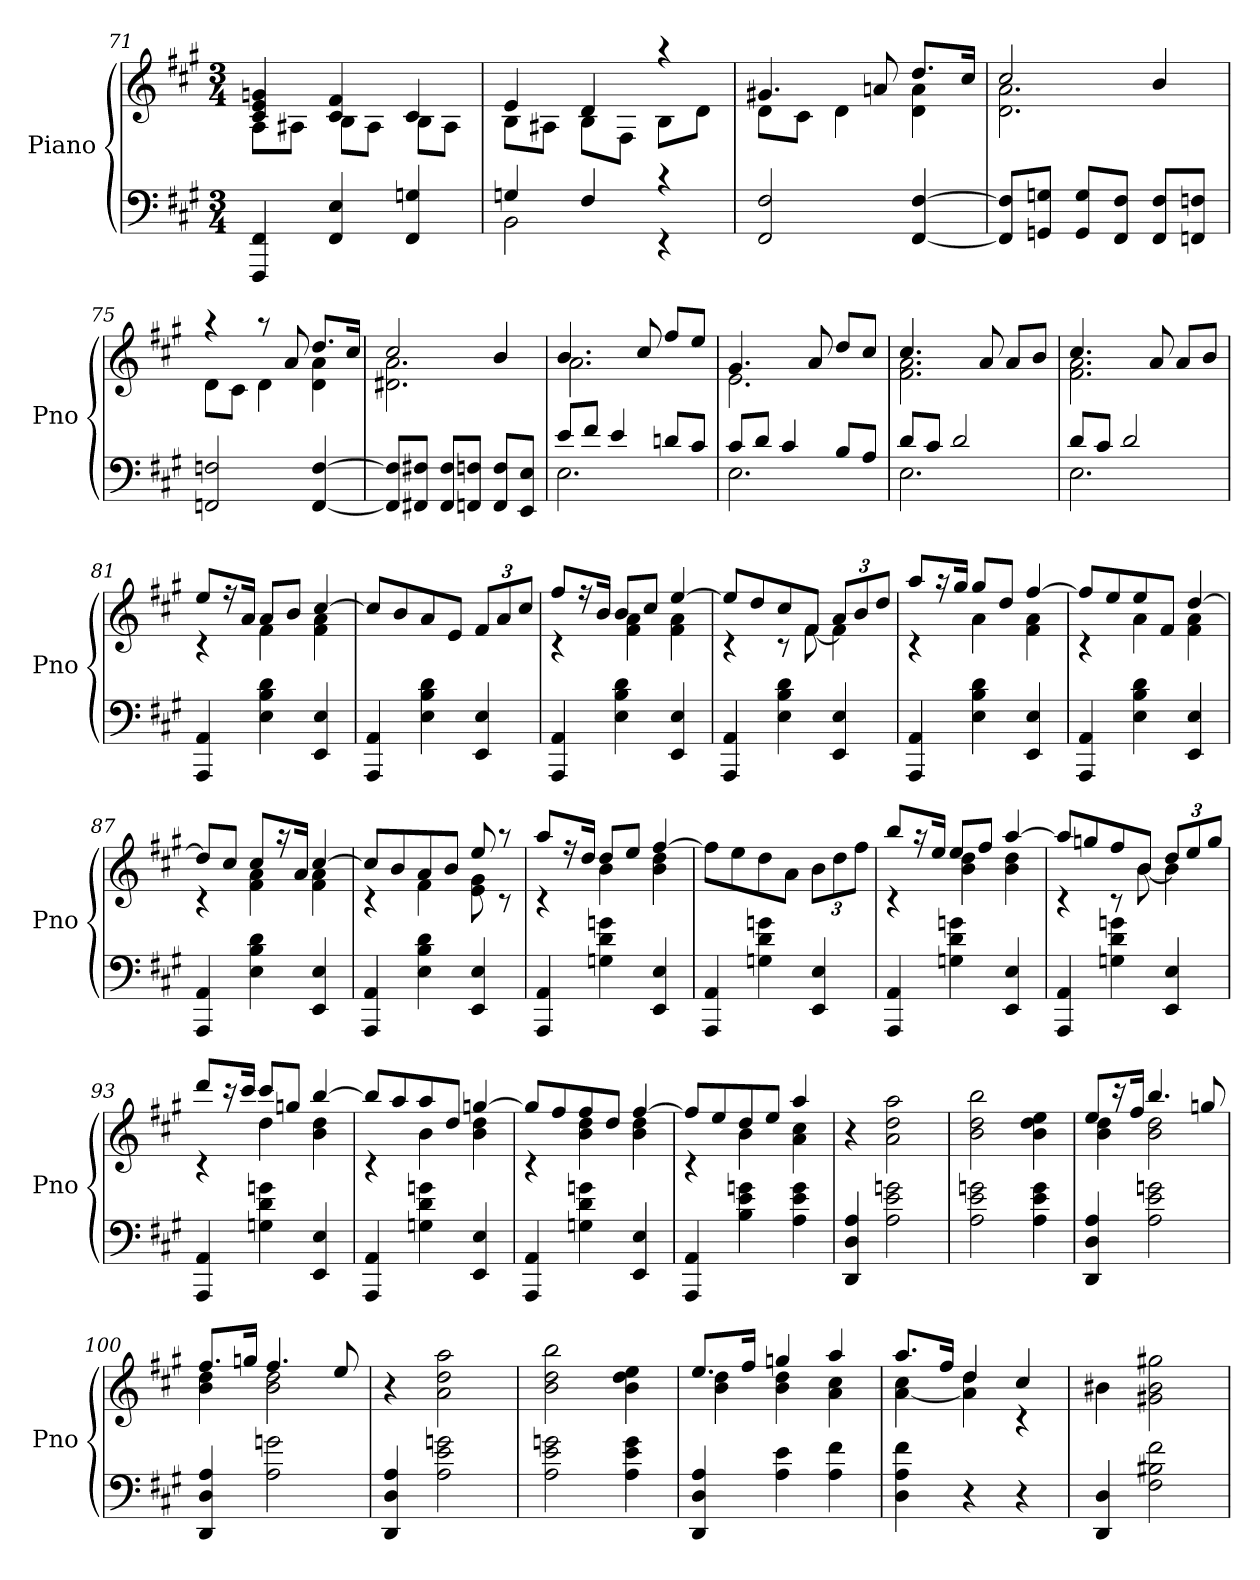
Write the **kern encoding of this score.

**kern	**kern
*part1	*part1
*staff2	*staff1
*I"Piano	*
*I'Pno	*
*clefF4	*clefG2
*k[f#c#g#]	*k[f#c#g#]
*f#:	*f#:
*M3/4	*M3/4
=71	=71
*	*^
4FFF# 4FF#	4c# 4e 4gn	8AL
.	.	8A#XJ
4FF# 4E	4c# 4f#	8BL
.	.	8A#J
4FF# 4Gn	4c#	8BL
.	.	8A#J
=72	=72	=72
*^	*	*
4Gn	2BB	4e	8BL
.	.	.	8A#XJ
4F#	.	4d	8BL
.	.	.	8F#J
4rc	4rEE	4raa	8BL
.	.	.	8dJ
*v	*v	*	*
=73	=73	=73
2FF# 2F#	4.g#X	8dL
.	.	8c#J
.	.	4d
.	8an	.
[4FF# [4F#	8.ddL	4d 4a
.	16cc#Jk	.
=74	=74	=74
8FF#] 8F#]L	2cc#	2.d 2.a
8GGn 8GnJ	.	.
8GG 8GL	.	.
8FF# 8F#J	.	.
8FF# 8F#L	4b	.
8FFn 8FnJ	.	.
=75	=75	=75
2FFn 2Fn	4raa	8dL
.	.	8c#J
.	8raa	4d
.	8a	.
[4FF [4F	8.ddL	4d 4a
.	16cc#Jk	.
=76	=76	=76
8FF] 8F]L	2cc#	2.d#X 2.a
8FF#X 8F#XJ	.	.
8FF# 8F#L	.	.
8FFn 8FnJ	.	.
8FF 8FL	4b	.
8EE 8EJ	.	.
=77	=77	=77
*^	*	*
8eL	2.E	4.b	2.a
8f#J	.	.	.
4e	.	.	.
.	.	8cc#	.
8dnL	.	8ff#L	.
8c#J	.	8eeJ	.
=78	=78	=78	=78
8c#L	2.E	4.g#	2.e
8dJ	.	.	.
4c#	.	.	.
.	.	8a	.
8BL	.	8ddL	.
8AJ	.	8cc#J	.
=79	=79	=79	=79
8dL	2.E	4.cc#	2.f# 2.a
8c#J	.	.	.
2d	.	.	.
.	.	8a	.
.	.	8aL	.
.	.	8bJ	.
=80	=80	=80	=80
8dL	2.E	4.cc#	2.f# 2.a
8c#J	.	.	.
2d	.	.	.
.	.	8a	.
.	.	8aL	.
.	.	8bJ	.
*v	*v	*	*
=81	=81	=81
4AAA 4AA	8eeL	4rc
.	16r	.
.	16aJk	.
4E 4B 4d	8aL	4f#
.	8bJ	.
4EE 4E	[4cc#	4f# 4a
*	*v	*v
=82	=82
4AAA 4AA	8cc#L]
.	8b
4E 4B 4d	8a
.	8eJ
4EE 4E	12f#L
.	12a
.	12cc#J
=83	=83
*	*^
4AAA 4AA	8ff#L	4rc
.	16r	.
.	16bJk	.
4E 4B 4d	8bL	4f# 4a
.	8cc#J	.
4EE 4E	[4ee	4f# 4a
=84	=84	=84
4AAA 4AA	8eeL]	4rc
.	8dd	.
4E 4B 4d	8cc#	8rc
.	8f#J	[8f#
4EE 4E	12aL	4f#]
.	12b	.
.	12ddJ	.
=85	=85	=85
4AAA 4AA	8aaL	4rc
.	16r	.
.	16gg#Jk	.
4E 4B 4d	8gg#L	4a
.	8ddJ	.
4EE 4E	[4ff#	4f# 4a
=86	=86	=86
4AAA 4AA	8ff#L]	4rc
.	8ee	.
4E 4B 4d	8ee	4a
.	8f#J	.
4EE 4E	[4dd	4f# 4a
=87	=87	=87
4AAA 4AA	8ddL]	4rc
.	8cc#J	.
4E 4B 4d	8cc#L	4f# 4a
.	16r	.
.	16aJk	.
4EE 4E	[4cc#	4f# 4a
=88	=88	=88
4AAA 4AA	8cc#L]	4rc
.	8b	.
4E 4B 4d	8a	4f#
.	8bJ	.
4EE 4E	8ee	8e 8g#
.	8raa	8rc
=89	=89	=89
4AAA 4AA	8aaL	4rc
.	16r	.
.	16ddJk	.
4Gn 4d 4gn	8ddL	4b
.	8eeJ	.
4EE 4E	[4ff#	4b 4dd
*	*v	*v
=90	=90
4AAA 4AA	8ff#L]
.	8ee
4Gn 4d 4gn	8dd
.	8aJ
4EE 4E	12bL
.	12dd
.	12ff#J
=91	=91
*	*^
4AAA 4AA	8bbL	4rc
.	16r	.
.	16eeJk	.
4Gn 4d 4gn	8eeL	4b 4dd
.	8ff#J	.
4EE 4E	[4aa	4b 4dd
=92	=92	=92
4AAA 4AA	8aaL]	4rc
.	8ggn	.
4Gn 4d 4gn	8ff#	8rc
.	8bJ	[8b
4EE 4E	12ddL	4b]
.	12ee	.
.	12ggJ	.
=93	=93	=93
4AAA 4AA	8dddL	4rc
.	16r	.
.	16ccc#Jk	.
4Gn 4d 4gn	8ccc#L	4dd
.	8ggnJ	.
4EE 4E	[4bb	4b 4dd
=94	=94	=94
4AAA 4AA	8bbL]	4rc
.	8aa	.
4Gn 4d 4gn	8aa	4b
.	8ddJ	.
4EE 4E	[4ggn	4b 4dd
=95	=95	=95
4AAA 4AA	8ggL]	4rc
.	8ff#	.
4Gn 4d 4gn	8ff#	4b 4dd
.	8ddJ	.
4EE 4E	[4ff#	4b 4dd
=96	=96	=96
4AAA 4AA	8ff#L]	4rc
.	8ee	.
4B 4e 4gn	8dd	4b
.	8eeJ	.
4A 4e 4g	4aa	4a 4cc#
*	*v	*v
=97	=97
4DD 4D 4A	4r
2A 2e 2gn	2a 2dd 2aa
=98	=98
2A 2e 2gn	2b 2dd 2bb
4A 4e 4g	4b 4dd 4ee
=99	=99
*	*^
4DD 4D 4A	8eeL	4b 4dd
.	16r	.
.	16ff#Jk	.
2A 2e 2gn	4.bb	2b 2dd
.	8ggn	.
=100	=100	=100
4DD 4D 4A	8.ff#L	4b 4dd
.	16ggnJk	.
2A 2gn	4.ff#	2b 2dd
.	8ee	.
*	*v	*v
=101	=101
4DD 4D 4A	4r
2A 2e 2gn	2a 2dd 2aa
=102	=102
2A 2e 2gn	2b 2dd 2bb
4A 4e 4g	4b 4dd 4ee
=103	=103
*	*^
4DD 4D 4A	8.eeL	4b 4dd
.	16ff#Jk	.
4A 4e	4ggn	4b 4dd
4A 4f#	4aa	4a 4cc#
=104	=104	=104
4D 4A 4f#	8.aaL	[4a 4cc#
.	16ff#Jk	.
4r	4dd	4a] 4dd
4r	4cc#	4rc
*	*v	*v
=105	=105
4DD 4D	4b#X
2F# 2B#X 2f#	2g#X 2b# 2gg#X
=	=
*-	*-
